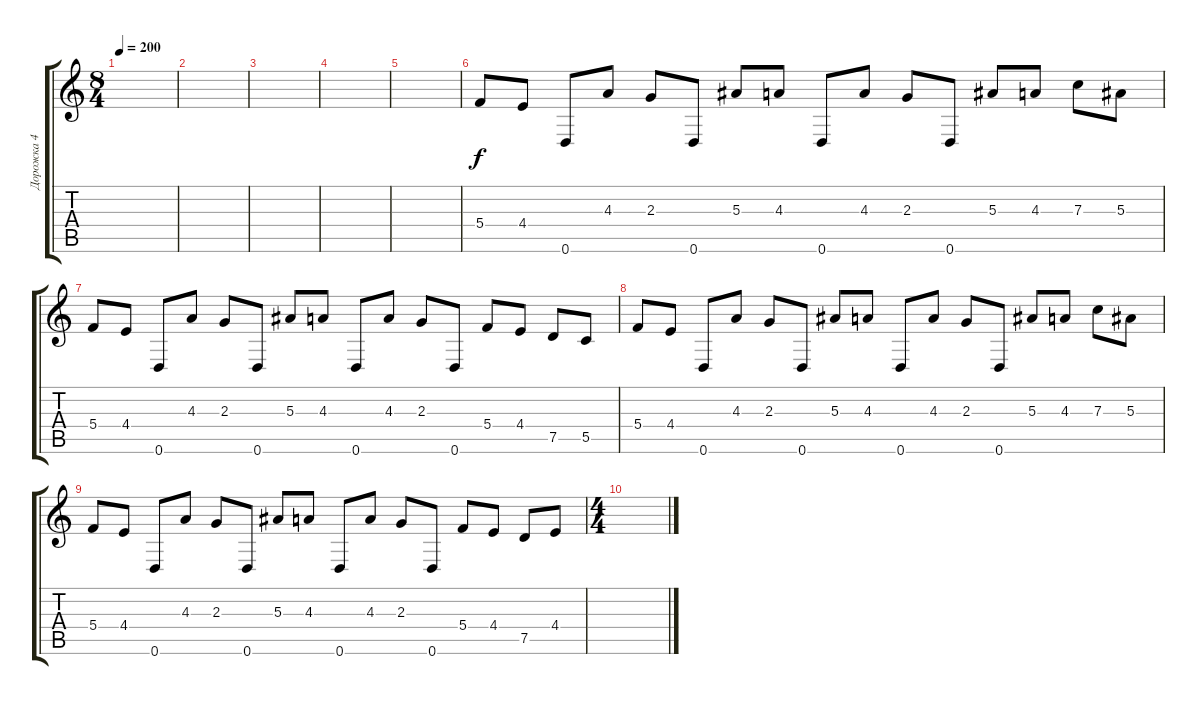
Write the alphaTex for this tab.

\track ("Дорожка 4" "Дорожка 4") {instrument acousticguitarsteel}
\staff {score tabs}
\tuning (D4 A3 F3 C3 G2 D2) {hide}
\ts (8 4)
\tempo 200
\clef g2
\ks c
|
|
|
|
|
5.4.8 4.4.8 0.6.8 4.3.8 2.3.8 0.6.8 5.3.8 4.3.8 0.6.8 4.3.8 2.3.8 0.6.8 5.3.8 4.3.8 7.3.8 5.3.8 |
5.4.8 4.4.8 0.6.8 4.3.8 2.3.8 0.6.8 5.3.8 4.3.8 0.6.8 4.3.8 2.3.8 0.6.8 5.4.8 4.4.8 7.5.8 5.5.8 |
5.4.8 4.4.8 0.6.8 4.3.8 2.3.8 0.6.8 5.3.8 4.3.8 0.6.8 4.3.8 2.3.8 0.6.8 5.3.8 4.3.8 7.3.8 5.3.8 |
5.4.8 4.4.8 0.6.8 4.3.8 2.3.8 0.6.8 5.3.8 4.3.8 0.6.8 4.3.8 2.3.8 0.6.8 5.4.8 4.4.8 7.5.8 4.4.8 |
\ts (4 4)
